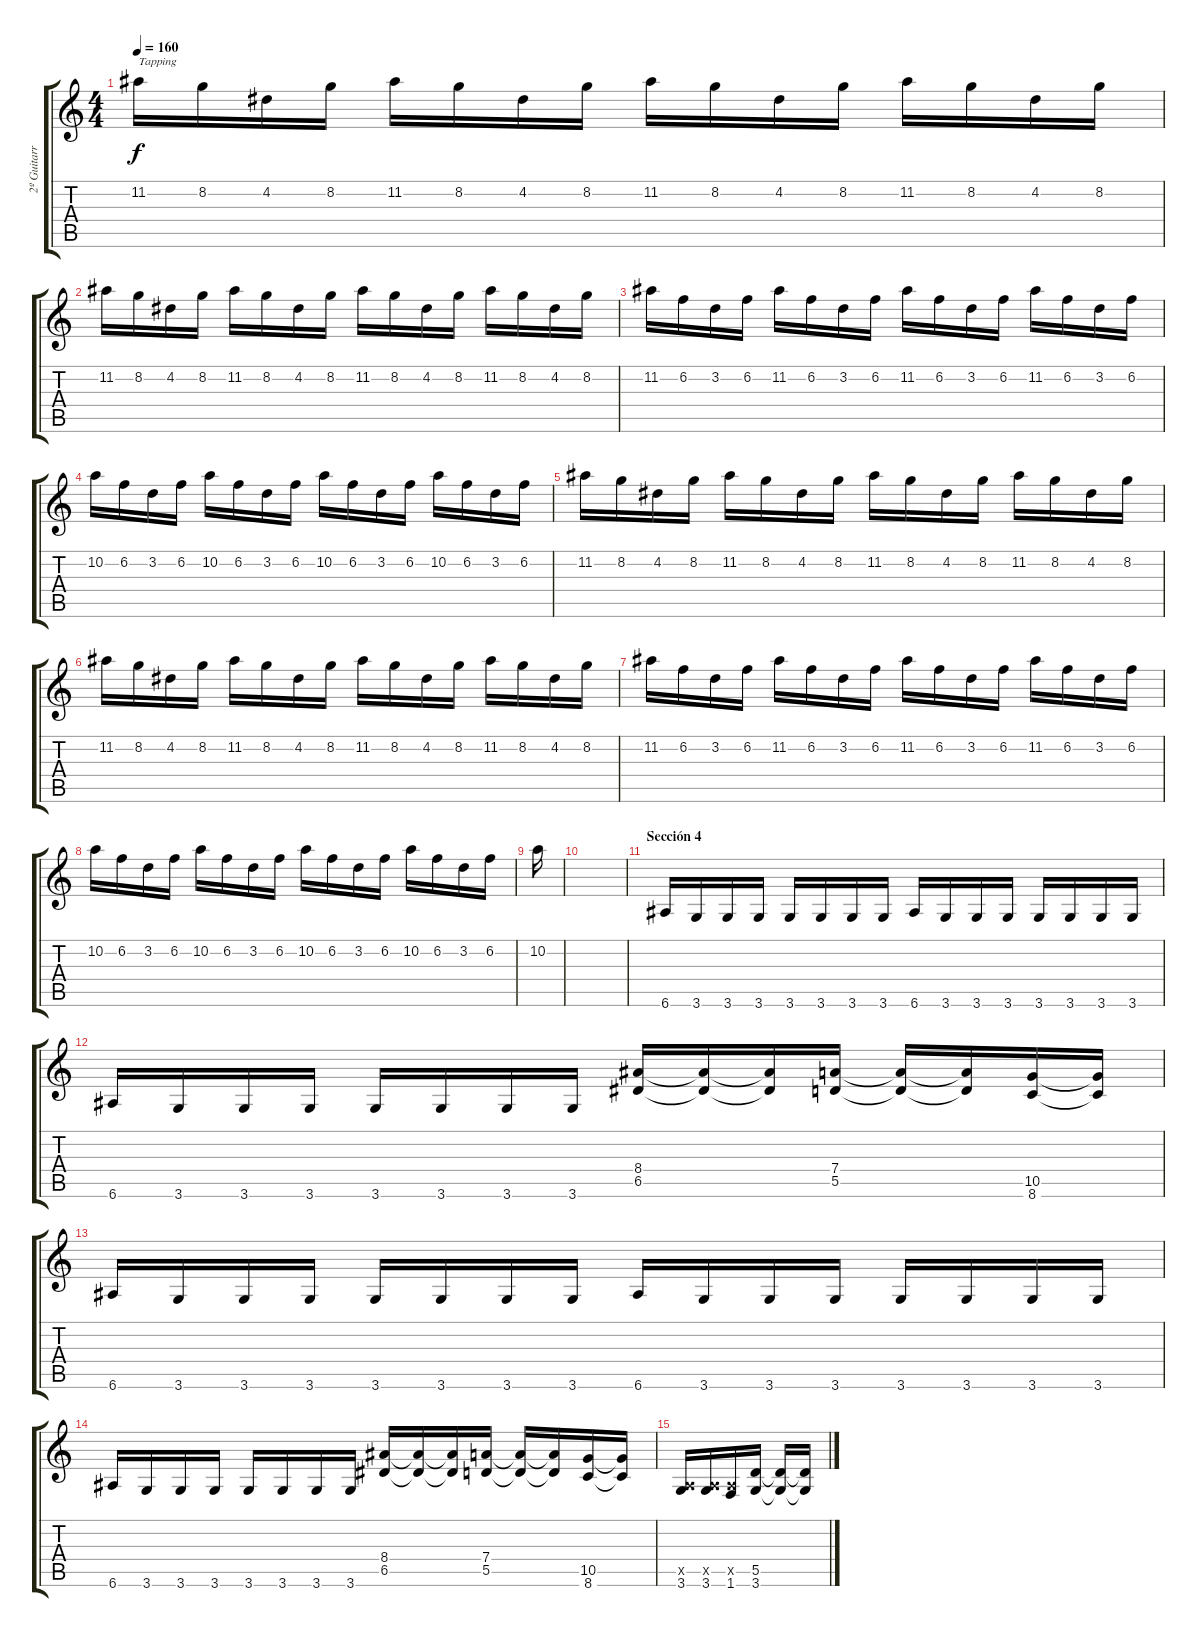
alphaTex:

\track ("2º Guitarra" "2º Guitarr") {instrument overdrivenguitar}
\staff {score tabs}
\tuning (E4 B3 G3 D3 A2 E2) {hide}
\ts (4 4)
\tempo 160
\clef g2
\ks c
11.2.16{txt "Tapping" dy f} 8.2.16 4.2.16 8.2.16 11.2.16 8.2.16 4.2.16 8.2.16 11.2.16 8.2.16 4.2.16 8.2.16 11.2.16 8.2.16 4.2.16 8.2.16 |
11.2.16 8.2.16 4.2.16 8.2.16 11.2.16 8.2.16 4.2.16 8.2.16 11.2.16 8.2.16 4.2.16 8.2.16 11.2.16 8.2.16 4.2.16 8.2.16 |
11.2.16 6.2.16 3.2.16 6.2.16 11.2.16 6.2.16 3.2.16 6.2.16 11.2.16 6.2.16 3.2.16 6.2.16 11.2.16 6.2.16 3.2.16 6.2.16 |
10.2.16 6.2.16 3.2.16 6.2.16 10.2.16 6.2.16 3.2.16 6.2.16 10.2.16 6.2.16 3.2.16 6.2.16 10.2.16 6.2.16 3.2.16 6.2.16 |
11.2.16 8.2.16 4.2.16 8.2.16 11.2.16 8.2.16 4.2.16 8.2.16 11.2.16 8.2.16 4.2.16 8.2.16 11.2.16 8.2.16 4.2.16 8.2.16 |
11.2.16 8.2.16 4.2.16 8.2.16 11.2.16 8.2.16 4.2.16 8.2.16 11.2.16 8.2.16 4.2.16 8.2.16 11.2.16 8.2.16 4.2.16 8.2.16 |
11.2.16 6.2.16 3.2.16 6.2.16 11.2.16 6.2.16 3.2.16 6.2.16 11.2.16 6.2.16 3.2.16 6.2.16 11.2.16 6.2.16 3.2.16 6.2.16 |
10.2.16 6.2.16 3.2.16 6.2.16 10.2.16 6.2.16 3.2.16 6.2.16 10.2.16 6.2.16 3.2.16 6.2.16 10.2.16 6.2.16 3.2.16 6.2.16 |
10.2.16 |
|
\section ("" "Sección 4")
6.6.16 3.6.16 3.6.16 3.6.16 3.6.16 3.6.16 3.6.16 3.6.16 6.6.16 3.6.16 3.6.16 3.6.16 3.6.16 3.6.16 3.6.16 3.6.16 |
6.6.16 3.6.16 3.6.16 3.6.16 3.6.16 3.6.16 3.6.16 3.6.16 (8.4 6.5).16 (8.4{t} 6.5{t}).16 (8.4{t} 6.5{t}).16 (7.4 5.5).16 (7.4{t} 5.5{t}).16 (7.4{t} 5.5{t}).16 (10.5 8.6).16 (10.5{t} 8.6{t}).16 |
6.6.16 3.6.16 3.6.16 3.6.16 3.6.16 3.6.16 3.6.16 3.6.16 6.6.16 3.6.16 3.6.16 3.6.16 3.6.16 3.6.16 3.6.16 3.6.16 |
6.6.16 3.6.16 3.6.16 3.6.16 3.6.16 3.6.16 3.6.16 3.6.16 (8.4 6.5).16 (8.4{t} 6.5{t}).16 (8.4{t} 6.5{t}).16 (7.4 5.5).16 (7.4{t} 5.5{t}).16 (7.4{t} 5.5{t}).16 (10.5 8.6).16 (10.5{t} 8.6{t}).16 |
(0.5{x} 3.6).16 (0.5{x} 3.6).16 (0.5{x} 1.6).16 (5.5 3.6).16 (5.5{t} 3.6{t}).16 (5.5{t} 3.6{t}).16
